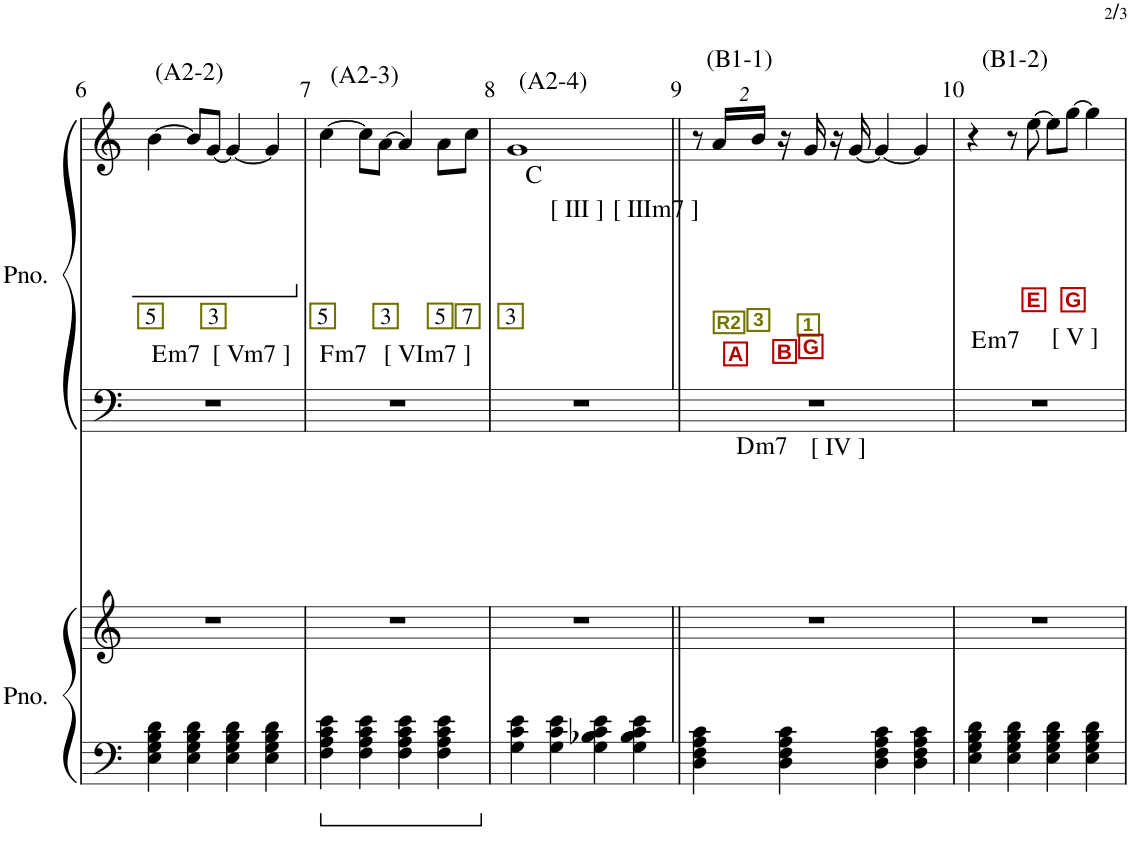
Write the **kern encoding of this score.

**kern	**kern	**harte	**kern	**kern	**text	**text	**text	**harte
*part2	*part2	*part2	*part1	*part1	*part1	*part1	*part1	*part1
*staff4	*staff3	*	*staff2	*staff1	*staff1	*staff1	*staff1	*
*I"ピアノ	*	*	*I"ピアノ	*	*	*	*	*
!!LO:PB:g=z
*clefF4	*clefG2	*	*clefF4	*clefG2	*	*	*	*
*k[]	*k[]	*	*k[]	*k[]	*	*	*	*
*M4/4	*M4/4	*	*M4/4	*M4/4	*	*	*	*
=6	=6	=6	=6	=6	=6	=6	=6	=6
!	!	!	!	!LO:TX:a:t=(A2-2)	!	!	!	!
!	!	!	!	!LO:TX:b:t=[ Vm7 ]	!	!	!	!
!	!	!	!	!	!LO:LY:b	!	!	!LO:H:kt=m7
4E\ 4G\ 4B\ 4d\	1r	.	1r	[4b\	5	.	.	E:min7
4E\ 4G\ 4B\ 4d\	.	.	.	8b/L]	.	.	.	.
!	!	!	!	!	!LO:LY:b	!	!	!
.	.	.	.	[8g/J	3	.	.	.
4E\ 4G\ 4B\ 4d\	.	.	.	4g/_	.	.	.	.
4E\ 4G\ 4B\ 4d\	.	.	.	4g/]	.	.	.	.
=7	=7	=7	=7	=7	=7	=7	=7	=7
!	!	!	!	!LO:TX:a:t=(A2-3)	!	!	!	!
!	!	!	!	!LO:TX:b:t=[ Ⅵm7 ]	!	!	!	!
!	!	!	!	!	!LO:LY:b	!	!	!LO:H:kt=m7
4F\ 4A\ 4c\ 4e\	1r	.	1r	[4cc\	5	.	.	F:min7
4F\ 4A\ 4c\ 4e\	.	.	.	8cc\L]	.	.	.	.
!	!	!	!	!	!LO:LY:b	!	!	!
.	.	.	.	[8an\J	3	.	.	.
4F\ 4A\ 4c\ 4e\	.	.	.	4a/]	.	.	.	.
!	!	!	!	!	!LO:LY:b	!	!	!
4F\ 4A\ 4c\ 4e\	.	.	.	8a\L	5	.	.	.
!	!	!	!	!	!LO:LY:b	!	!	!
.	.	.	.	8cc\J	7	.	.	.
=8	=8	=8	=8	=8	=8	=8	=8	=8
!	!	!	!	!LO:TX:b:t=[ Ⅲ ]	!	!	!	!
!	!	!	!	!LO:TX:b:t=[ Ⅲm7 ]	!	!	!	!
!	!	!	!	!LO:TX:a:t=(A2-4)	!	!	!	!
!	!	!	!	!	!LO:LY:b	!	!	!
4G\ 4c\ 4e\	1r	.	1r	1g	3	.	.	C:maj
4G\ 4c\ 4e\	.	.	.	.	.	.	.	.
4G\ 4B-X\ 4c\ 4e\	.	.	.	.	.	.	.	.
4G\ 4B-\ 4c\ 4e\	.	.	.	.	.	.	.	.
=9||	=9||	=9||	=9||	=9||	=9||	=9||	=9||	=9||
!	!	!	!	!LO:TX:a:t=(B1-1)	!	!	!	!
!	!LO:TX:a:t=[ Ⅳ ]	!LO:H:kt=m7	!	!	!	!	!	!
4D\ 4F\ 4A\ 4c\	1r	D:min7	1r	8r	.	.	.	.
!	!	!	!	!	!	!LO:LY:b:color=#B30000	!LO:LY:b:color=#727200	!
.	.	.	.	16a/LL	.	A	R2	.
!	!	!	!	!	!	!LO:LY:b:color=#B30000	!LO:LY:b:color=#727200	!
.	.	.	.	16b/JJ	.	B	3	.
4D\ 4F\ 4A\ 4c\	.	.	.	16r	.	.	.	.
!	!	!	!	!	!	!LO:LY:b:color=#B30000	!LO:LY:b:color=#727200	!
.	.	.	.	16g/	.	G	1	.
.	.	.	.	16r	.	.	.	.
.	.	.	.	[16g/	.	.	.	.
4D\ 4F\ 4A\ 4c\	.	.	.	4g/_	.	.	.	.
4D\ 4F\ 4A\ 4c\	.	.	.	4g/]	.	.	.	.
=10	=10	=10	=10	=10	=10	=10	=10	=10
!	!	!	!	!LO:TX:a:t=(B1-2)	!	!	!	!
!	!	!	!LO:TX:a:t=[ Ⅴ ]	!	!	!	!	!LO:H:kt=m7
4E\ 4G\ 4B\ 4d\	1r	.	1r	4r	.	.	.	E:min7
4E\ 4G\ 4B\ 4d\	.	.	.	8r	.	.	.	.
!	!	!	!	!	!	!LO:LY:b:color=#B30000	!	!
.	.	.	.	[8ee\	.	E	.	.
4E\ 4G\ 4B\ 4d\	.	.	.	8ee\L]	.	.	.	.
!	!	!	!	!	!	!LO:LY:b:color=#B30000	!	!
.	.	.	.	[8gg\J	.	G	.	.
4E\ 4G\ 4B\ 4d\	.	.	.	4gg\]	.	.	.	.
=	=	=	=	=	=	=	=	=
*-	*-	*-	*-	*-	*-	*-	*-	*-
